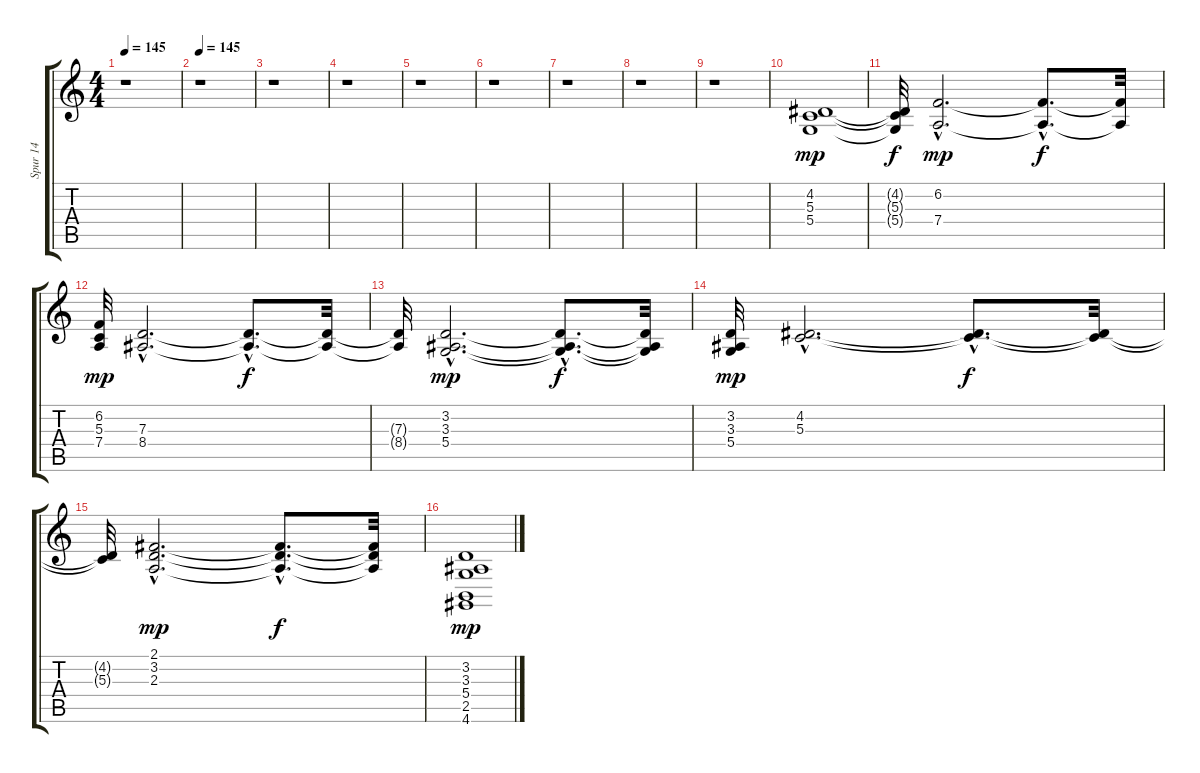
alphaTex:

\track ("Spur 14" "Spur 14") {instrument pad4choir}
\staff {score tabs}
\tuning (E4 B3 G3 D3 A2 E2) {hide}
\ts (4 4)
\tempo 145
\clef g2
\ks c
r.1{dy mp instrument pad4choir} |
\tempo 145
r.1 |
r.1 |
r.1 |
r.1 |
r.1 |
r.1 |
r.1 |
r.1 |
(4.2 5.3 5.4).1 |
(4.2{t} 5.3{t} 5.4{t}).32{dy f} (6.2{hac} 7.4{hac}).2{d dy mp} (6.2{hac t} 7.4{hac t}).8{d dy f} (6.2{t} 7.4{t}).32 |
(6.2 5.3 7.4).32{dy mp} (7.3{hac} 8.4{hac}).2{d} (7.3{hac t} 8.4{hac t}).8{d dy f} (7.3{t} 8.4{t}).32 |
(7.3{t} 8.4{t}).32 (3.2{hac} 3.3{hac} 5.4{hac}).2{d dy mp} (3.2{hac t} 3.3{hac t} 5.4{hac t}).8{d dy f} (3.2{t} 3.3{t} 5.4{t}).32 |
(3.2 3.3 5.4).32{dy mp} (4.2{hac} 5.3{hac}).2{d} (4.2{hac t} 5.3{hac t}).8{d dy f} (4.2{t} 5.3{t}).32 |
(4.2{t} 5.3{t}).32 (2.1{hac} 3.2{hac} 2.3{hac}).2{d dy mp} (2.1{hac t} 3.2{hac t} 2.3{hac t}).8{d dy f} (2.1{t} 3.2{t} 2.3{t}).32 |
(3.2 3.3 5.4 2.5 4.6).1{dy mp}
